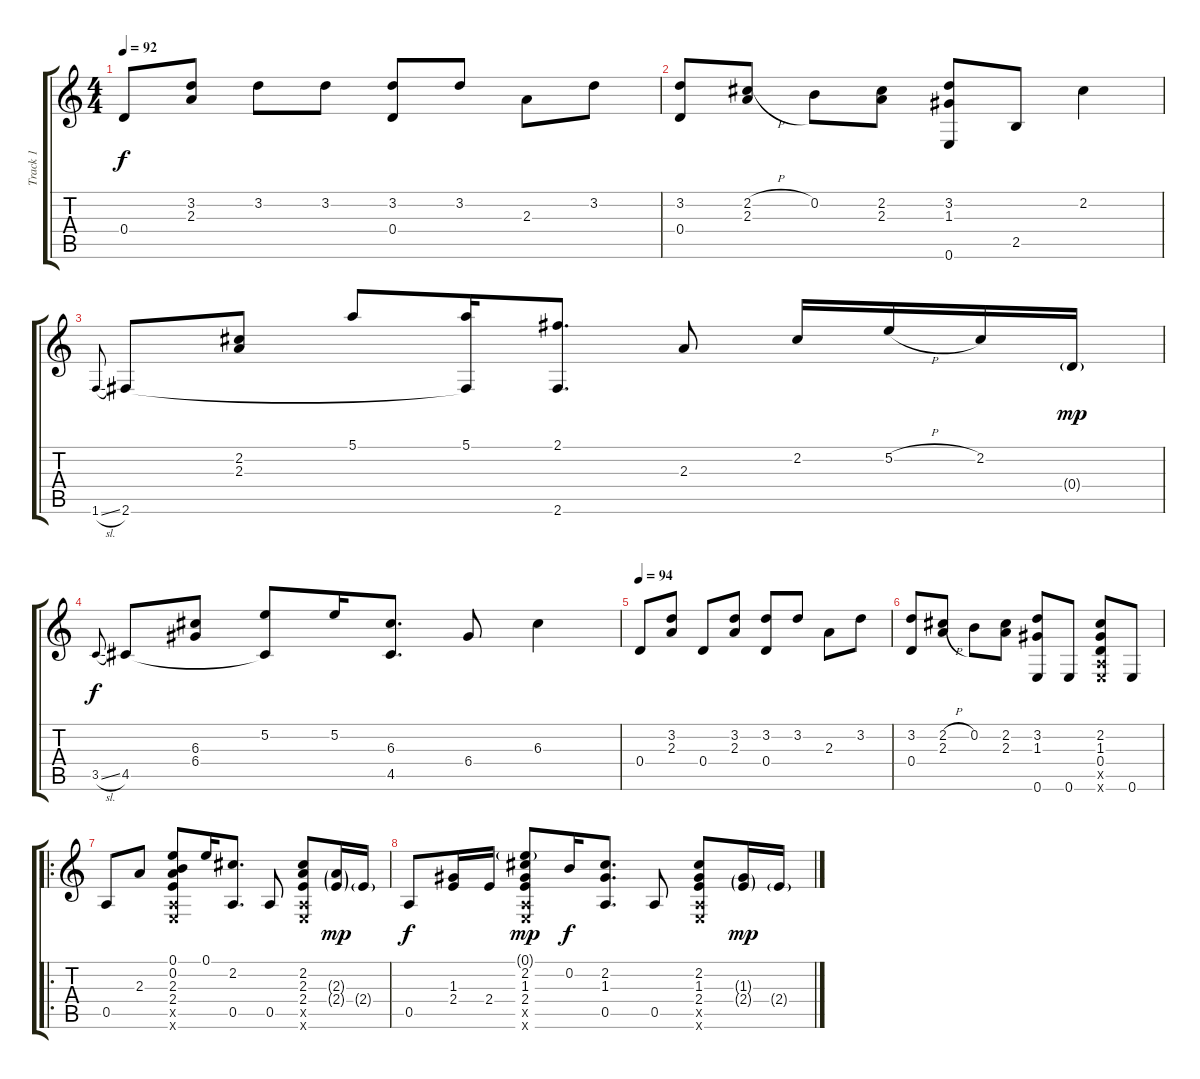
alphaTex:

\track ("Track 1" "Track 1") {instrument acousticguitarsteel}
\staff {score tabs}
\tuning (E4 B3 G3 D3 A2 E2) {hide}
\ts (4 4)
\tempo 92
\clef g2
\ks c
0.4.8{dy f} (3.2 2.3).8 3.2.8 3.2.8 (3.2 0.4).8 3.2.8 2.3.8 3.2.8 |
(3.2 0.4).8 (2.2{h} 2.3).8 0.2.8 (2.2 2.3).8 (3.2 1.3 0.6).8 2.5.8 2.2.4 |
1.6{sl}.8{gr onbeat} 2.6.8 (2.2 2.3).8 5.1.8 (5.1 2.6{t}).16 (2.1 2.6).8{d} 2.3.8 2.2.16 5.2{h}.16 2.2.16 0.4{g}.16{dy mp} |
3.5{sl}.8{gr onbeat dy f} 4.5.8 (6.3 6.4).8 (5.2 4.5{t}).8 5.2.16 (6.3 4.5).8{d} 6.4.8 6.3.4 |
\tempo 94
0.4.8 (3.2 2.3).8 0.4.8 (3.2 2.3).8 (3.2 0.4).8 3.2.8 2.3.8 3.2.8 |
(3.2 0.4).8 (2.2{h} 2.3).8 0.2.8 (2.2 2.3).8 (3.2 1.3 0.6).8 0.6.8 (2.2 1.3 0.4 0.5{x} 0.6{x}).8 0.6.8 |
\ro
0.5.8 2.3.8 (0.1 0.2 2.3 2.4 0.5{x} 0.6{x}).8 0.1.16 (2.2 0.5).8{d} 0.5.8 (2.2 2.3 2.4 0.5{x} 0.6{x}).8 (2.3{g} 2.4{g}).16{dy mp} 2.4{g}.16 |
0.5.8{dy f} (1.3 2.4).16 2.4.16 (0.1{g} 2.2 1.3 2.4 0.5{x} 0.6{x}).8{dy mp} 0.2.16{dy f} (2.2 1.3 0.5).8{d} 0.5.8 (2.2 1.3 2.4 0.5{x} 0.6{x}).8 (1.3{g} 2.4{g}).16{dy mp} 2.4{g}.16
